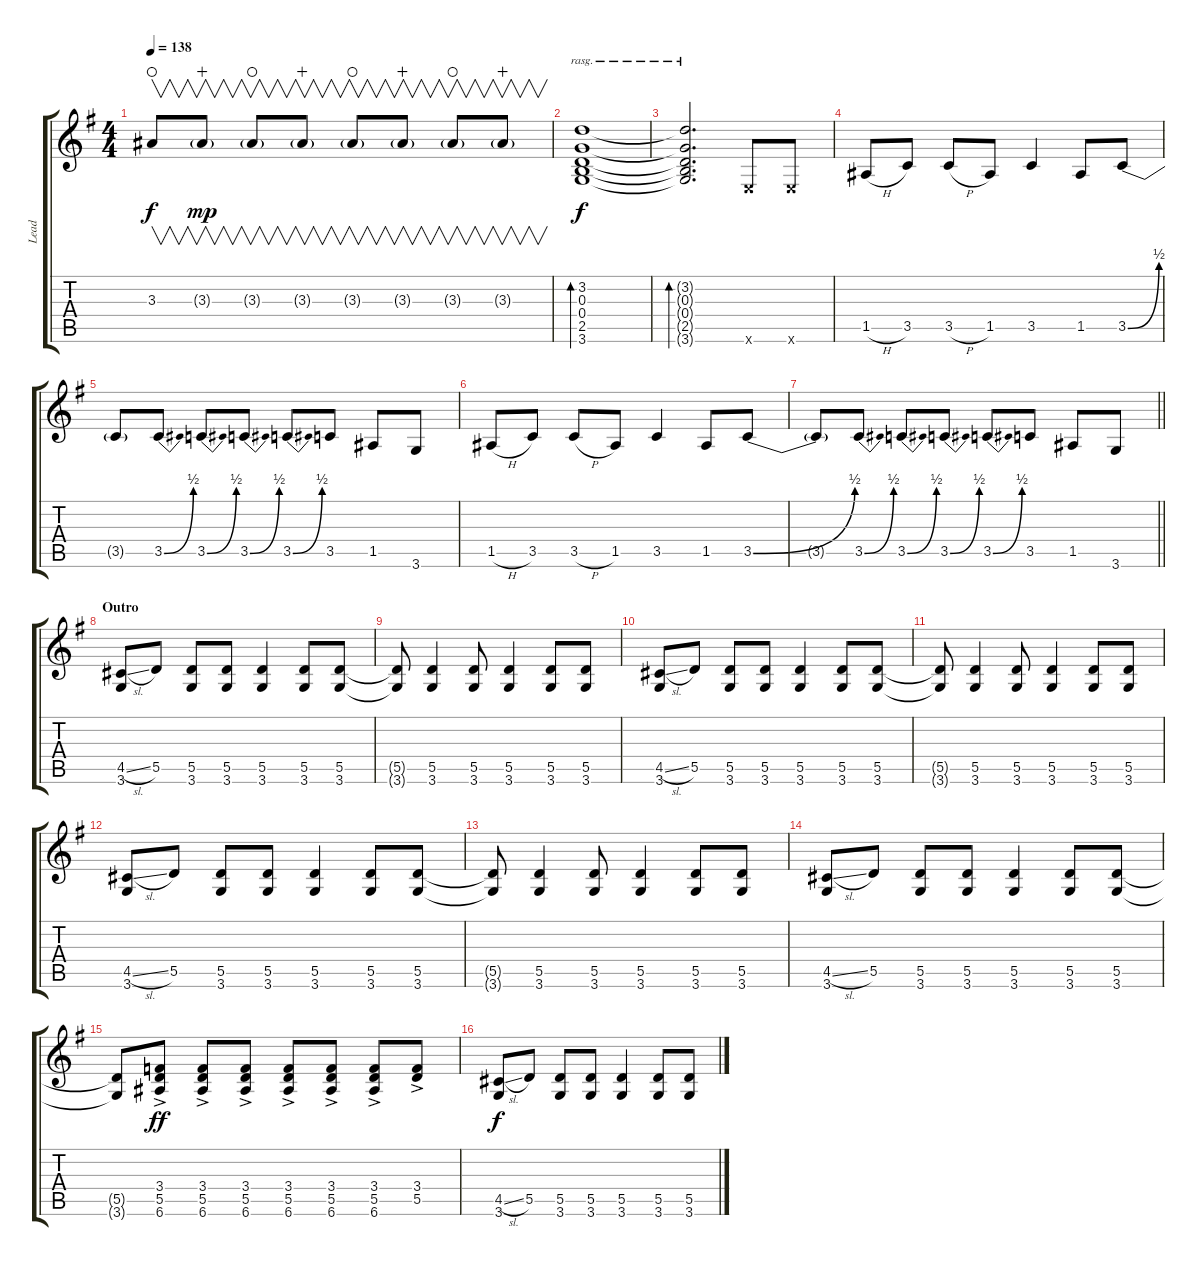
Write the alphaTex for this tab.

\track ("Lead" "Lead") {instrument overdrivenguitar}
\staff {score tabs}
\tuning (E4 B3 G3 D3 A2 E2) {hide}
\ts (4 4)
\tempo 138
\clef g2
\ks g
3.3.8{v dy f waho} 3.3{g}.8{v dy mp wahc} 3.3{g}.8{v waho} 3.3{g}.8{v wahc} 3.3{g}.8{v waho} 3.3{g}.8{v wahc} 3.3{g}.8{v waho} 3.3{g}.8{v wahc} |
(3.2 0.3 0.4 2.5 3.6).1{bd 480 rasg ii dy f} |
(3.2{t} 0.3{t} 0.4{t} 2.5{t} 3.6{t}).2{d bd 480 rasg ii} 0.6{x}.8 0.6{x}.8 |
1.5{h}.8 3.5.8 3.5{h}.8 1.5.8 3.5.4 1.5.8 3.5{be (bend 0 0 60 2)}.8 |
3.5{t}.8 3.5{be (bend 0 0 60 2)}.8 3.5{be (bend 0 0 60 2)}.8 3.5{be (bend 0 0 60 2)}.8 3.5{be (bend 0 0 60 2)}.8 3.5.8 1.5.8 3.6.8 |
1.5{h}.8 3.5.8 3.5{h}.8 1.5.8 3.5.4 1.5.8 3.5{be (bend 0 0 60 2)}.8 |
\barLineRight lightlight
3.5{t}.8 3.5{be (bend 0 0 60 2)}.8 3.5{be (bend 0 0 60 2)}.8 3.5{be (bend 0 0 60 2)}.8 3.5{be (bend 0 0 60 2)}.8 3.5.8 1.5.8 3.6.8 |
\section ("" "Outro")
(4.5{sl} 3.6).8 5.5.8 (5.5 3.6).8 (5.5 3.6).8 (5.5 3.6).4 (5.5 3.6).8 (5.5 3.6).8 |
(5.5{t} 3.6{t}).8 (5.5 3.6).4 (5.5 3.6).8 (5.5 3.6).4 (5.5 3.6).8 (5.5 3.6).8 |
(4.5{sl} 3.6).8 5.5.8 (5.5 3.6).8 (5.5 3.6).8 (5.5 3.6).4 (5.5 3.6).8 (5.5 3.6).8 |
(5.5{t} 3.6{t}).8 (5.5 3.6).4 (5.5 3.6).8 (5.5 3.6).4 (5.5 3.6).8 (5.5 3.6).8 |
(4.5{sl} 3.6).8 5.5.8 (5.5 3.6).8 (5.5 3.6).8 (5.5 3.6).4 (5.5 3.6).8 (5.5 3.6).8 |
(5.5{t} 3.6{t}).8 (5.5 3.6).4 (5.5 3.6).8 (5.5 3.6).4 (5.5 3.6).8 (5.5 3.6).8 |
(4.5{sl} 3.6).8 5.5.8 (5.5 3.6).8 (5.5 3.6).8 (5.5 3.6).4 (5.5 3.6).8 (5.5 3.6).8 |
(5.5{t} 3.6{t}).8 (3.4{ac} 5.5 6.6).8{dy ff} (3.4{ac} 5.5 6.6).8 (3.4{ac} 5.5 6.6).8 (3.4{ac} 5.5 6.6).8 (3.4{ac} 5.5 6.6).8 (3.4{ac} 5.5 6.6).8 (3.4{ac} 5.5).8 |
(4.5{sl} 3.6).8{dy f} 5.5.8 (5.5 3.6).8 (5.5 3.6).8 (5.5 3.6).4 (5.5 3.6).8 (5.5 3.6).8
